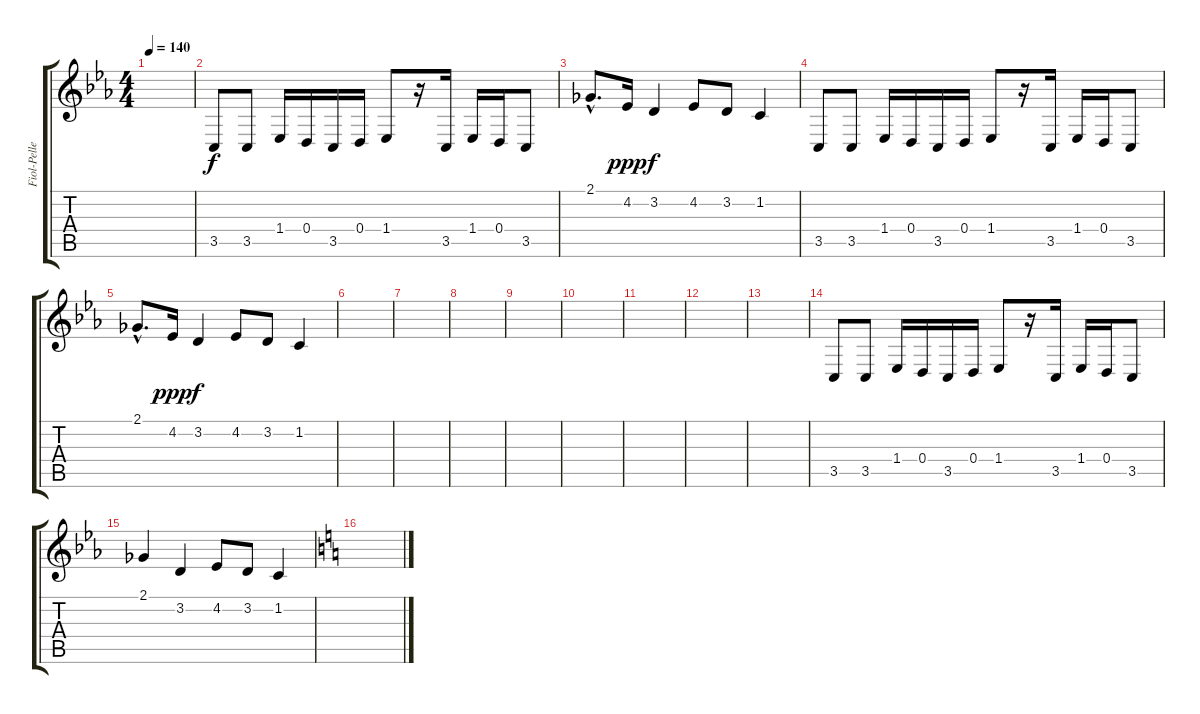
\track ("Fiol-Pelle (Nästan gäst)" "Fiol-Pelle") {instrument tremolostrings}
\staff {score tabs}
\tuning (E4 B3 G3 D3 A2 E2) {hide}
\ts (4 4)
\tempo 140
\clef g2
\ks eb
|
3.5.8 3.5.8 1.4.16 0.4.16 3.5.16 0.4.16 1.4.8 r.16 3.5.16 1.4.16 0.4.16 3.5.8 |
2.1{hac}.8{d} 4.2.16{dy ppp} 3.2.4{dy f} 4.2.8 3.2.8 1.2.4 |
3.5.8 3.5.8 1.4.16 0.4.16 3.5.16 0.4.16 1.4.8 r.16 3.5.16 1.4.16 0.4.16 3.5.8 |
2.1{hac}.8{d} 4.2.16{dy ppp} 3.2.4{dy f} 4.2.8 3.2.8 1.2.4 |
|
|
|
|
|
|
|
|
3.5.8 3.5.8 1.4.16 0.4.16 3.5.16 0.4.16 1.4.8 r.16 3.5.16 1.4.16 0.4.16 3.5.8 |
2.1.4 3.2.4 4.2.8 3.2.8 1.2.4 |
\ks c
